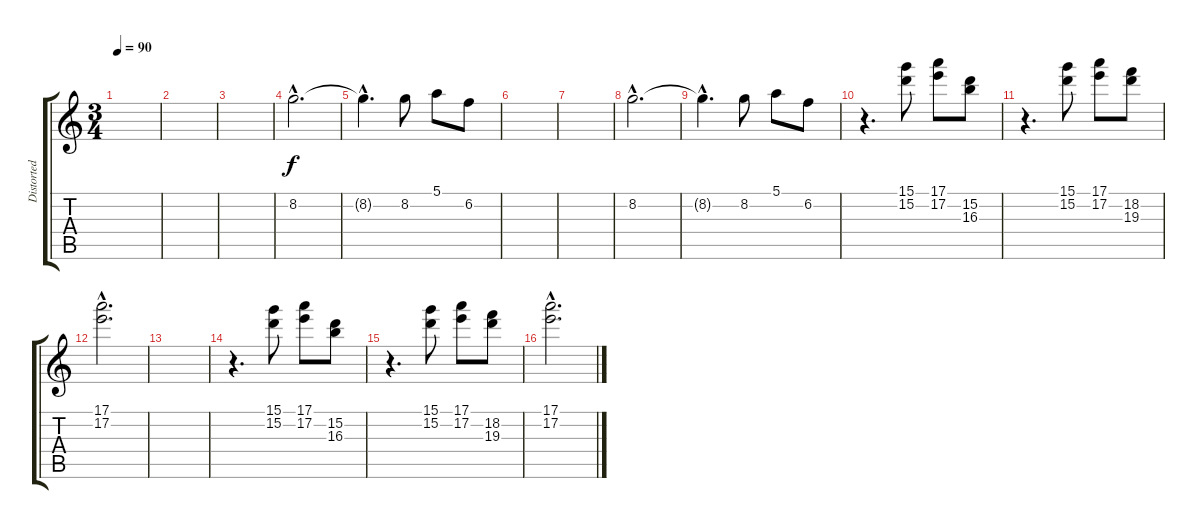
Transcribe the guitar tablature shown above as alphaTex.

\track ("Distorted Guitar III" "Distorted ") {instrument distortionguitar}
\staff {score tabs}
\tuning (E4 B3 G3 D3 A2 E2) {hide}
\ts (3 4)
\tempo 90
\clef g2
\ks c
|
|
|
8.2{hac}.2{d} |
8.2{hac t}.4{d} 8.2.8 5.1.8 6.2.8 |
|
|
8.2{hac}.2{d} |
8.2{hac t}.4{d} 8.2.8 5.1.8 6.2.8 |
r.4{d} (15.1 15.2).8 (17.1 17.2).8 (15.2 16.3).8 |
r.4{d} (15.1 15.2).8 (17.1 17.2).8 (18.2 19.3).8 |
(17.1{hac} 17.2{hac}).2{d} |
|
r.4{d} (15.1 15.2).8 (17.1 17.2).8 (15.2 16.3).8 |
r.4{d} (15.1 15.2).8 (17.1 17.2).8 (18.2 19.3).8 |
(17.1{hac} 17.2{hac}).2{d}
